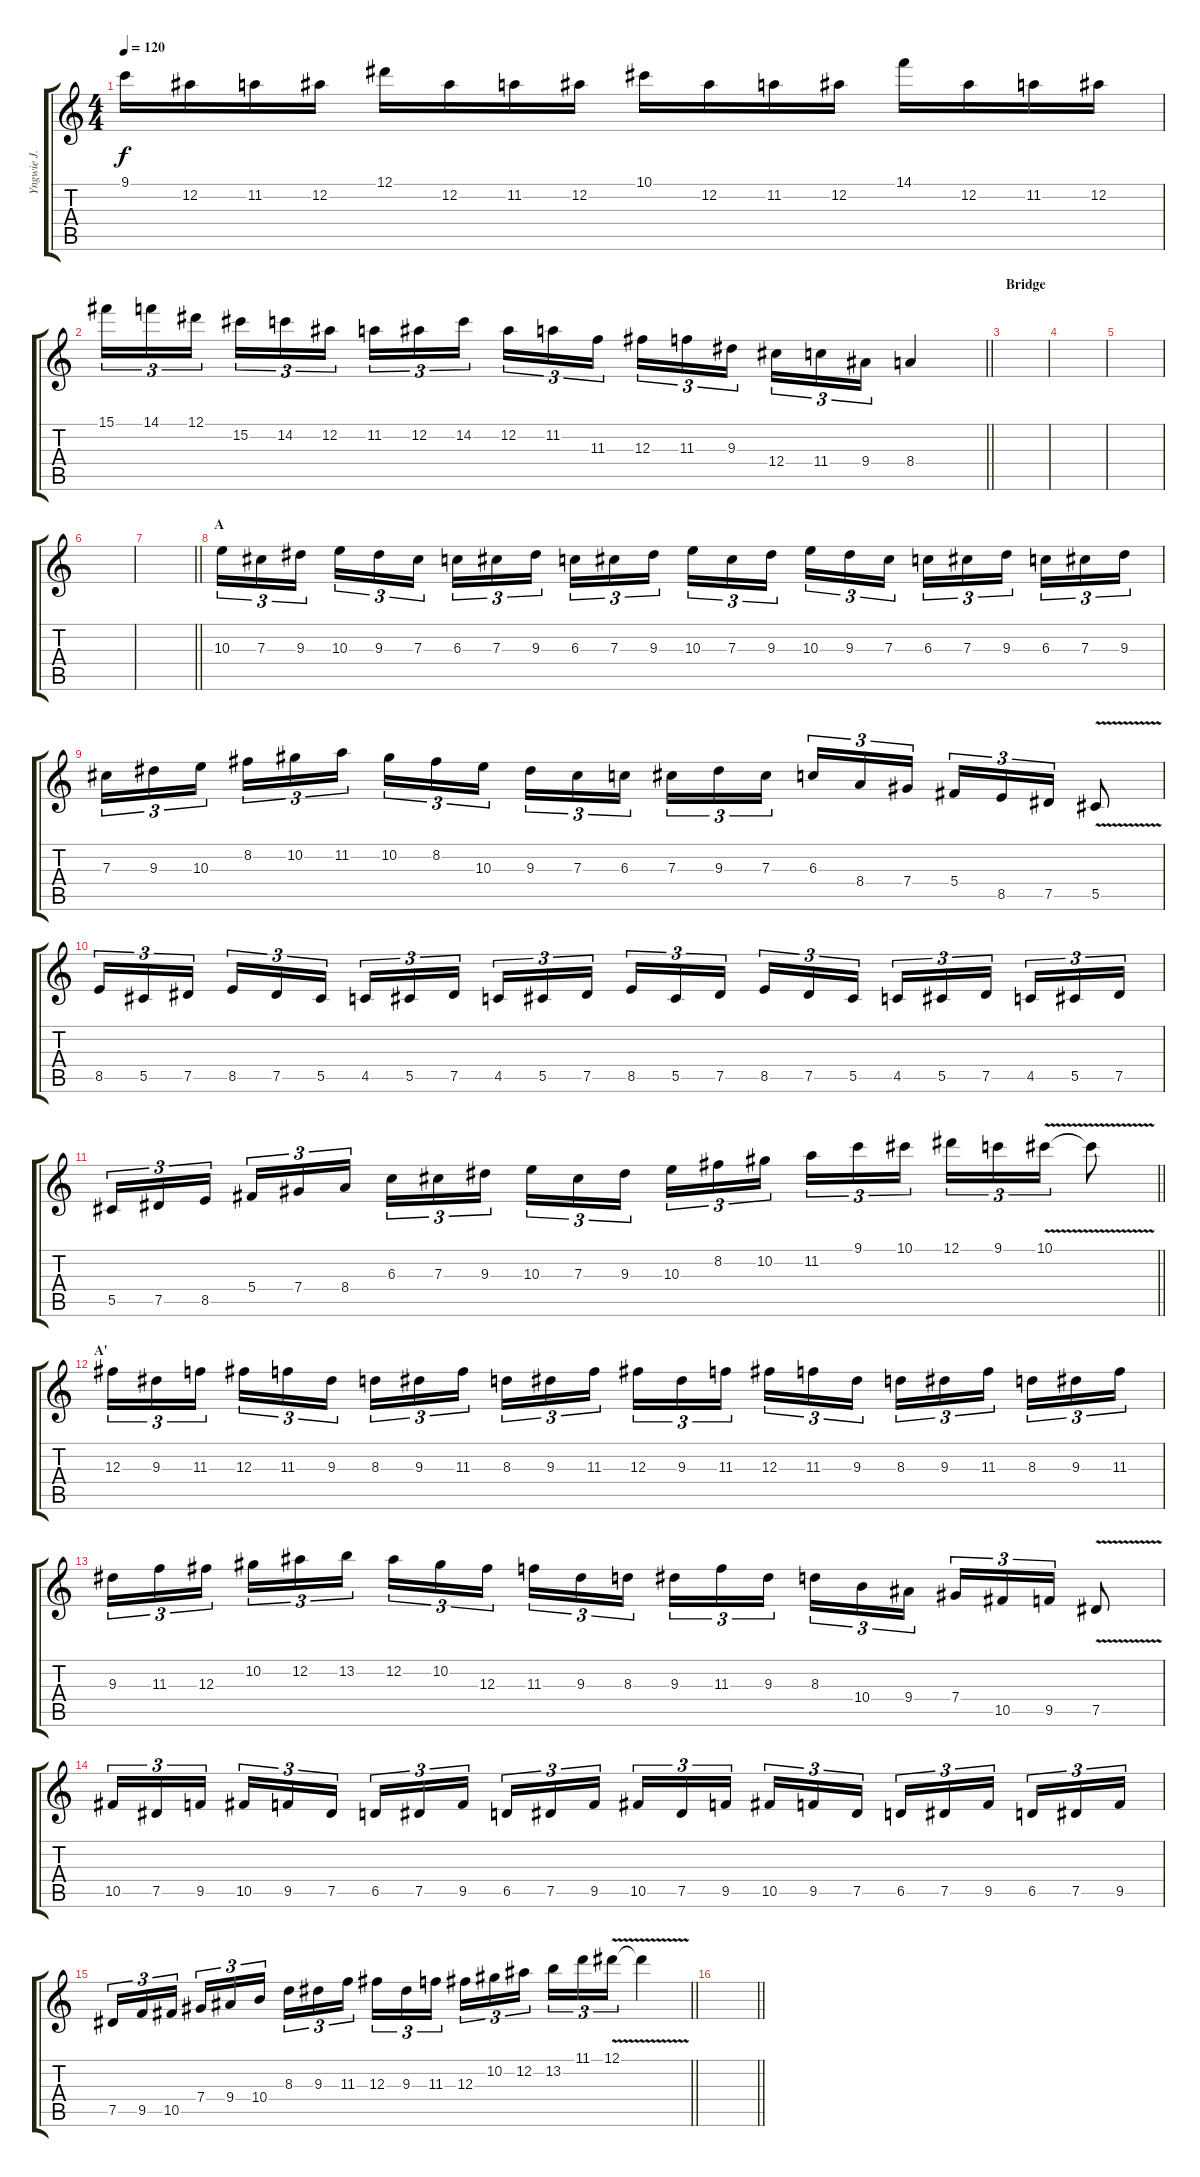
\track ("Yngwie J. Malmsteen" "Yngwie J. ") {instrument overdrivenguitar}
\staff {score tabs}
\tuning (Eb4 Bb3 Gb3 Db3 Ab2 Eb2) {hide}
\ts (4 4)
\tempo 120
\clef g2
\ks c
9.1.16{dy f} 12.2.16 11.2.16 12.2.16 12.1.16 12.2.16 11.2.16 12.2.16 10.1.16 12.2.16 11.2.16 12.2.16 14.1.16 12.2.16 11.2.16 12.2.16 |
\barLineRight lightlight
15.1.16{tu (3 2)} 14.1.16{tu (3 2)} 12.1.16{tu (3 2) beam splitsecondary} 15.2.16{tu (3 2)} 14.2.16{tu (3 2)} 12.2.16{tu (3 2)} 11.2.16{tu (3 2)} 12.2.16{tu (3 2)} 14.2.16{tu (3 2) beam splitsecondary} 12.2.16{tu (3 2)} 11.2.16{tu (3 2)} 11.3.16{tu (3 2)} 12.3.16{tu (3 2)} 11.3.16{tu (3 2)} 9.3.16{tu (3 2) beam splitsecondary} 12.4.16{tu (3 2)} 11.4.16{tu (3 2)} 9.4.16{tu (3 2)} 8.4.4 |
\section ("" "Bridge")
|
|
|
|
\barLineRight lightlight
|
\section ("" "A")
10.3.16{tu (3 2)} 7.3.16{tu (3 2)} 9.3.16{tu (3 2) beam splitsecondary} 10.3.16{tu (3 2)} 9.3.16{tu (3 2)} 7.3.16{tu (3 2)} 6.3.16{tu (3 2)} 7.3.16{tu (3 2)} 9.3.16{tu (3 2) beam splitsecondary} 6.3.16{tu (3 2)} 7.3.16{tu (3 2)} 9.3.16{tu (3 2)} 10.3.16{tu (3 2)} 7.3.16{tu (3 2)} 9.3.16{tu (3 2) beam splitsecondary} 10.3.16{tu (3 2)} 9.3.16{tu (3 2)} 7.3.16{tu (3 2)} 6.3.16{tu (3 2)} 7.3.16{tu (3 2)} 9.3.16{tu (3 2) beam splitsecondary} 6.3.16{tu (3 2)} 7.3.16{tu (3 2)} 9.3.16{tu (3 2)} |
7.3.16{tu (3 2)} 9.3.16{tu (3 2)} 10.3.16{tu (3 2) beam splitsecondary} 8.2.16{tu (3 2)} 10.2.16{tu (3 2)} 11.2.16{tu (3 2)} 10.2.16{tu (3 2)} 8.2.16{tu (3 2)} 10.3.16{tu (3 2) beam splitsecondary} 9.3.16{tu (3 2)} 7.3.16{tu (3 2)} 6.3.16{tu (3 2)} 7.3.16{tu (3 2)} 9.3.16{tu (3 2)} 7.3.16{tu (3 2) beam splitsecondary} 6.3.16{tu (3 2)} 8.4.16{tu (3 2)} 7.4.16{tu (3 2)} 5.4.16{tu (3 2)} 8.5.16{tu (3 2)} 7.5.16{tu (3 2)} 5.5{v}.8 |
8.5.16{tu (3 2)} 5.5.16{tu (3 2)} 7.5.16{tu (3 2) beam splitsecondary} 8.5.16{tu (3 2)} 7.5.16{tu (3 2)} 5.5.16{tu (3 2)} 4.5.16{tu (3 2)} 5.5.16{tu (3 2)} 7.5.16{tu (3 2) beam splitsecondary} 4.5.16{tu (3 2)} 5.5.16{tu (3 2)} 7.5.16{tu (3 2)} 8.5.16{tu (3 2)} 5.5.16{tu (3 2)} 7.5.16{tu (3 2) beam splitsecondary} 8.5.16{tu (3 2)} 7.5.16{tu (3 2)} 5.5.16{tu (3 2)} 4.5.16{tu (3 2)} 5.5.16{tu (3 2)} 7.5.16{tu (3 2) beam splitsecondary} 4.5.16{tu (3 2)} 5.5.16{tu (3 2)} 7.5.16{tu (3 2)} |
\barLineRight lightlight
5.5.16{tu (3 2)} 7.5.16{tu (3 2)} 8.5.16{tu (3 2) beam splitsecondary} 5.4.16{tu (3 2)} 7.4.16{tu (3 2)} 8.4.16{tu (3 2)} 6.3.16{tu (3 2)} 7.3.16{tu (3 2)} 9.3.16{tu (3 2) beam splitsecondary} 10.3.16{tu (3 2)} 7.3.16{tu (3 2)} 9.3.16{tu (3 2)} 10.3.16{tu (3 2)} 8.2.16{tu (3 2)} 10.2.16{tu (3 2) beam splitsecondary} 11.2.16{tu (3 2)} 9.1.16{tu (3 2)} 10.1.16{tu (3 2)} 12.1.16{tu (3 2)} 9.1.16{tu (3 2)} 10.1{v}.16{tu (3 2)} 10.1{t}.8 |
\section ("" "A'")
12.3.16{tu (3 2)} 9.3.16{tu (3 2)} 11.3.16{tu (3 2) beam splitsecondary} 12.3.16{tu (3 2)} 11.3.16{tu (3 2)} 9.3.16{tu (3 2)} 8.3.16{tu (3 2)} 9.3.16{tu (3 2)} 11.3.16{tu (3 2) beam splitsecondary} 8.3.16{tu (3 2)} 9.3.16{tu (3 2)} 11.3.16{tu (3 2)} 12.3.16{tu (3 2)} 9.3.16{tu (3 2)} 11.3.16{tu (3 2) beam splitsecondary} 12.3.16{tu (3 2)} 11.3.16{tu (3 2)} 9.3.16{tu (3 2)} 8.3.16{tu (3 2)} 9.3.16{tu (3 2)} 11.3.16{tu (3 2) beam splitsecondary} 8.3.16{tu (3 2)} 9.3.16{tu (3 2)} 11.3.16{tu (3 2)} |
9.3.16{tu (3 2)} 11.3.16{tu (3 2)} 12.3.16{tu (3 2) beam splitsecondary} 10.2.16{tu (3 2)} 12.2.16{tu (3 2)} 13.2.16{tu (3 2)} 12.2.16{tu (3 2)} 10.2.16{tu (3 2)} 12.3.16{tu (3 2) beam splitsecondary} 11.3.16{tu (3 2)} 9.3.16{tu (3 2)} 8.3.16{tu (3 2)} 9.3.16{tu (3 2)} 11.3.16{tu (3 2)} 9.3.16{tu (3 2) beam splitsecondary} 8.3.16{tu (3 2)} 10.4.16{tu (3 2)} 9.4.16{tu (3 2)} 7.4.16{tu (3 2)} 10.5.16{tu (3 2)} 9.5.16{tu (3 2)} 7.5{v}.8 |
10.5.16{tu (3 2)} 7.5.16{tu (3 2)} 9.5.16{tu (3 2) beam splitsecondary} 10.5.16{tu (3 2)} 9.5.16{tu (3 2)} 7.5.16{tu (3 2)} 6.5.16{tu (3 2)} 7.5.16{tu (3 2)} 9.5.16{tu (3 2) beam splitsecondary} 6.5.16{tu (3 2)} 7.5.16{tu (3 2)} 9.5.16{tu (3 2)} 10.5.16{tu (3 2)} 7.5.16{tu (3 2)} 9.5.16{tu (3 2) beam splitsecondary} 10.5.16{tu (3 2)} 9.5.16{tu (3 2)} 7.5.16{tu (3 2)} 6.5.16{tu (3 2)} 7.5.16{tu (3 2)} 9.5.16{tu (3 2) beam splitsecondary} 6.5.16{tu (3 2)} 7.5.16{tu (3 2)} 9.5.16{tu (3 2)} |
\barLineRight lightlight
7.5.16{tu (3 2)} 9.5.16{tu (3 2)} 10.5.16{tu (3 2) beam splitsecondary} 7.4.16{tu (3 2)} 9.4.16{tu (3 2)} 10.4.16{tu (3 2)} 8.3.16{tu (3 2)} 9.3.16{tu (3 2)} 11.3.16{tu (3 2) beam splitsecondary} 12.3.16{tu (3 2)} 9.3.16{tu (3 2)} 11.3.16{tu (3 2)} 12.3.16{tu (3 2)} 10.2.16{tu (3 2)} 12.2.16{tu (3 2) beam splitsecondary} 13.2.16{tu (3 2)} 11.1.16{tu (3 2)} 12.1{v}.16{tu (3 2)} 12.1{t}.4 |
\barLineRight lightlight
